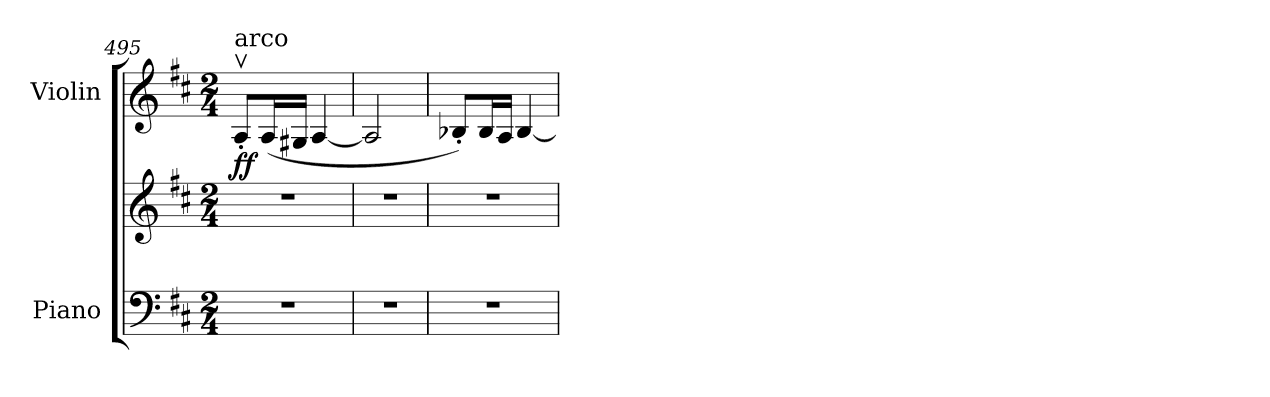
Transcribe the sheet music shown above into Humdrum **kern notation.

**kern	**kern	**dynam	**kern
*part2	*part2	*part2	*part1
*staff3	*staff2	*staff2/3	*staff1
*I"Piano	*	*	*I"Violin
*I'Pno.	*	*	*I'Vln.
*clefF4	*clefG2	*	*clefG2
*k[f#c#]	*k[f#c#]	*	*k[f#c#]
*M2/4	*M2/4	*	*M2/4
*MM140	*MM140	*	*MM140
=495	=495	=495	=495
!	!	!	!LO:TX:a:t=arco
!	!	!LO:DY:a	!
2r	2r	ff	8Av'/L
.	.	.	(16A/L
.	.	.	16G#X/JJ
.	.	.	[4A/
=496	=496	=496	=496
2r	2r	.	2A/]
!!LO:LB:g=z
=497	=497	=497	=497
2r	2r	.	8B-X'/L)
.	.	.	16B-/L
.	.	.	16A/JJ
.	.	.	[4B-/
=	=	=	=
*-	*-	*-	*-
